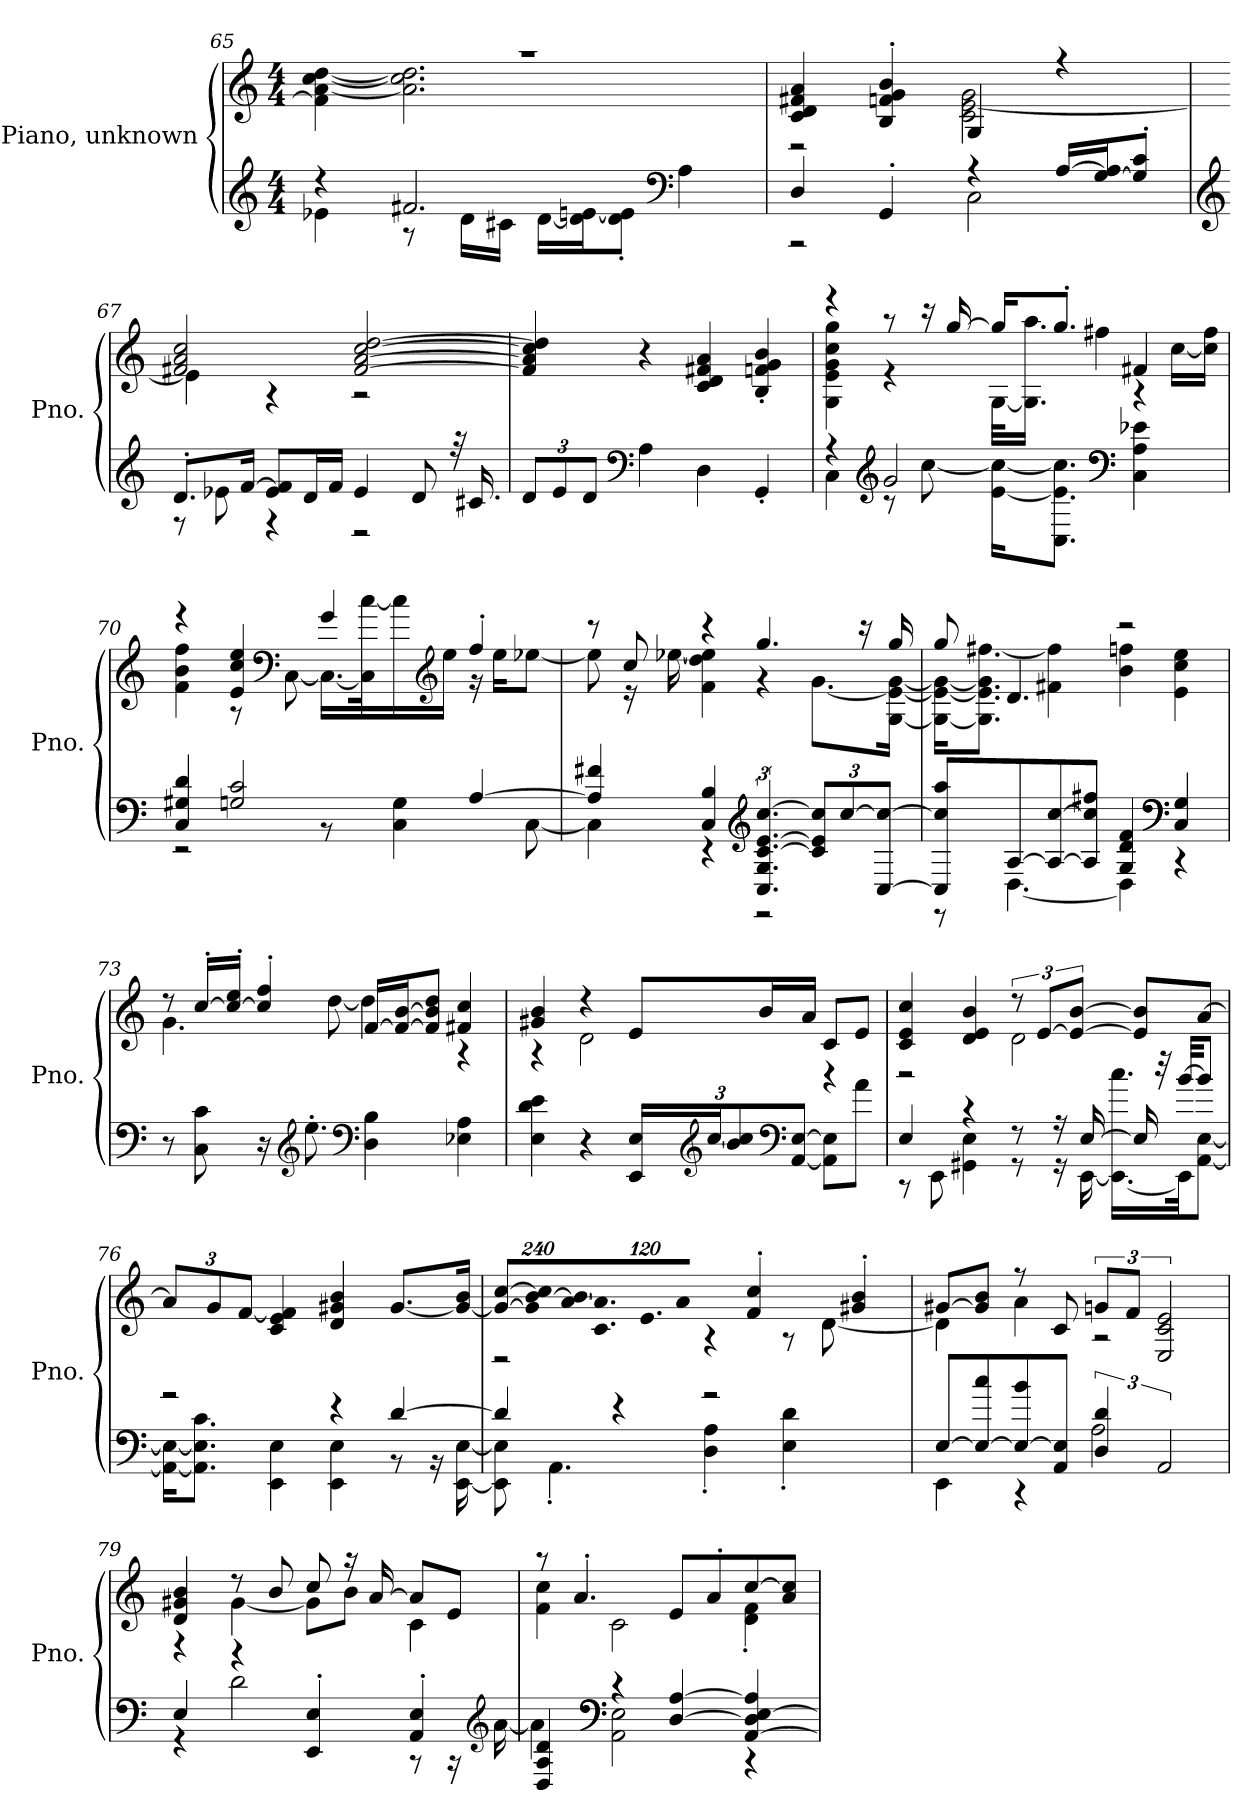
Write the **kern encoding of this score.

**kern	**kern
*part1	*part1
*staff2	*staff1
*I"Piano, unknown	*
*I'Pno.	*
!!LO:LB:g=z
*clefG2	*clefG2
*k[]	*k[]
*M4/4	*M4/4
=65	=65
*^	*^
4r	4e-X\	1r	4f#\] [4a\ [4cc\ [4dd\
2.f#X/	8r	.	2.a\] 2.cc\] 2.dd\]
.	16d\LL	.	.
.	16c#X\JJ	.	.
.	[16d\LL	.	.
.	16d\] [16en\J	.	.
.	8d\' 8e\]'J	.	.
*clefF4	*	*	*
.	4A\	.	.
=66	=66	=66	=66
4D/	2r	4c/ 4d/ 4f#X/ 4a/	2r
4GG'/	.	4B/' 4fn/' 4g/' 4b/'	.
4r	2C\	4G/	2c\ [2e\ 2g\
[16A/LL	.	4r	.
[16G/ 16A/]J	.	.	.
8G/]' 8c/'J	.	.	.
=67	=67	=67	=67
*clefG2	*	*	*
8.d'/L	8r	2f#X/ 2a/ 2cc/	4e\]
.	8e-X\	.	.
[16f/Jk	.	.	.
8e-/ 8f/]L	4r	.	4r
16d/L	.	.	.
16f/JJ	.	.	.
4e-/	2r	[2f#/ [2a/ [2cc/ [2dd/	2r
8d/	.	.	.
32r	.	.	.
16.c#X/	.	.	.
*v	*v	*	*
*	*v	*v
!!LO:LB:g=z
=68	=68
*Xbrackettup	*
12d/L	4f#/] 4a/] 4cc/] 4dd/]
12e/	.
12d/J	.
*clefF4	*
4A\	4r
4D\	4c/ 4d/ 4f#X/ 4a/
4GG'/	4B/' 4fn/' 4g/' 4b/'
=69	=69
*^	*^
4r	4C\	4r	4G\ 4e\ 4g\ 4cc\ 4gg\
*clefG2	*	*	*
2g/	8r	8r	4r
.	[8cc\	16r	.
.	.	[16gg/	.
.	[16e\ 16cc\_KL	16gg/KL]	[32G\KLL
.	.	.	16.G\] 16.aa\JJ
.	8.C\ 8.e\] 8.cc\]J	8.gg'/J	.
.	.	.	4ff#X\
*clefF4	*	*	*
4r	4C\ 4A\ 4e-X\	4f#X/	.
.	.	.	[16cc\LL
.	.	.	16cc\] 16ff#\JJ
!!LO:LB:g=z	!!
=70	=70	=70	=70
4C/ 4G#X/ 4d/	2r	4r	4f\ 4b\ 4ff\
2Gn/ 2c/	.	4e/ 4cc/ 4ee/	8r
*	*	*clefF4	*
.	.	.	[8C\
.	8r	4g/	16.C\LL_
.	.	.	32C\] [32cc\K
.	4C\ 4G\	.	16cc\]
*	*	*clefG2	*
.	.	.	16ee\JJ
[4A/	.	4ff'/	16r
.	.	.	16ee\KL
.	[8C\	.	[8ee-X\J
=71	=71	=71	=71
4A/] 4f#X/	4C\]	8r	8ee-\]
.	.	8cc/	16r
.	.	.	[16ee-X\
4C/ 4B/	4r	4r	4f\ 4dd\ 4ee-\]
*clefG2	*	*	*
*brackettup	*	*	*
6.C/ 6.G/ [6.c/ [6.e/ [6.cc/	2r	4.gg/	4r
12c/] 12e/] 12cc/]L	.	.	[8.g\L
[12cc/	.	.	.
.	.	16r	.
[12C/ 12cc/_J	.	.	.
.	.	16gg/	[16G\ [16e\ 16g\_Jk
!!LO:PB:g=z	!!
=72	=72	=72	=72
8C/] 8cc/] 8aa/L	8r	8gg/	16G\_ 16e\_ 16g\_KL
.	.	.	8.G\] 8.e\] 8.g\] [8.ff#X\J
[8A/	[4.D\	4.d/	.
8A/_ [8cc/	.	.	4f#X\ 4ff#\]
8A/] 8cc/] 8ff#X/J	.	.	.
4G/ 4d/ 4f/	4D\]	2r	4b\ 4ffn\
*clefF4	*	*	*
4C/ 4G/	4r	.	4e\ 4cc\ 4ee\
*v	*v	*	*
=73	=73	=73
8r	8r	4.g\
8C\ 8c\	[16cc'/LL	.
.	16cc/_' 16ee/'JJ	.
16r	4cc/]' 4ff/'	.
*clefG2	*	*
8.ee'\	.	.
.	.	[8dd\
*clefF4	*	*
4D\ 4B\	[16f/LL	4dd\]
.	16f/_ [16b/J	.
.	8f/] 8b/] 8dd/J	.
4E-X\ 4A\	4f#X/ 4cc/	4r
=74	=74	=74
4E\ 4d\ 4e\	4g#X/ 4b/	4r
4r	4r	2d\
*Xbrackettup	*	*
24EE/ 24E/LL	8e/L	.
*clefG2	*	*
[24cc/J	.	.
12b/ 12cc/]	.	.
.	16b/L	.
*clefF4	*	*
[12AA/ [12E/J	.	.
.	16a/JJ	.
8AA\] 8E\]L	8c/L	4r
8a\J	8e/J	.
!!LO:LB:g=z	!!
=75	=75	=75
*^	*	*
4E/	8r	4c/ 4e/ 4cc/	2r
.	8EE\	.	.
4r	4GG#X\ 4E\	4d/ 4e/ 4b/	.
8r	8r	12r	2d\
.	.	[12e/L	.
16r	16r	.	.
.	.	12e/_ [12b/J	.
[16E/	[16EE\	.	.
16E/]	16.EE\_ 16.cc\LL	8e/] 8b/]L	.
32r	.	.	.
[32b/KKL	32EE\JK]	.	.
8b/J]	[8AA\ [8E\J	[8a/J	.
*	*	*v	*v
=76	=76	=76
*	*	*Xbrackettup
2r	16AA\_ 16E\_KL	12a/L]
.	8.AA\] 8.E\] 8.c\J	.
.	.	12g/
.	.	[12f/J
.	4EE\ 4E\	4c/ 4e/ 4f/]
4r	4EE\ 4E\	4d/ 4g#X/ 4b/
[4d/	8r	[8.g#/L
.	16r	.
.	[16EE\ [16E\	16g#/_ 16b/Jk
=77	=77	=77
!	!	!LO:N:vis=16
*	*	*^
4d/]	8EE\] 8E\]	1920%137g#/_ [1920%137cc/LL	2r
!	!	!LO:N:vis=16	!
.	.	1920%137g#/] [1920%137b/ 1920%137cc/]	.
.	4.AA'\	.	.
!	!	!LO:N:vis=16	!
.	.	[1920%137a/ 1920%137b/]	.
!	!	!LO:N:vis=16.	!
.	.	960%103c/ 960%103a/]	.
4r	.	.	.
!	!	!LO:N:vis=16.	!
.	.	960%103e/	.
!	!	!LO:N:vis=16	!
.	.	1920%137a/JJ	.
2r	4D\' 4A\'	4f/' 4cc/'	4r
.	4E\' 4d\'	4g#X/' 4b/'	8r
.	.	.	[8d\
!!LO:LB:g=z	!!
=78	=78	=78	=78
[8E/L	4EE\	[8g#X/L	4d\]
8E/_ 8cc/	.	8g#/] 8b/J	.
8E/_ 8b/	4r	8r	4a\
8AA/ 8E/]J	.	8c/	.
*brackettup	*	*brackettup	*
6D/ 6d/	2A\	12gn/L	2r
.	.	12f/J	.
3AA/	.	3E/ 3c/ 3e/	.
=79	=79	=79	=79
4E/	4r	4d/ 4g#X/ 4b/	4r
4r	2d\	8r	[4g#\
.	.	8b/	.
4EE/' 4E/'	.	8cc/	8g#\L]
.	.	16r	8b\J
.	.	[16a/	.
4AA/' 4E/'	8r	8a/L]	4c\
.	16r	8e/J	.
*clefG2	*	*	*
.	[16a\	.	.
=80	=80	=80	=80
4D/ 4A/ 4d/	4a\]	8r	4f\ 4cc\
.	.	4.a'/	.
*clefF4	*	*	*
4r	2AA\ 2E\	.	2c\
[4D/ [4A/	.	8e/L	.
.	.	8a'/	.
[4AA/ 4D/] [4E/ 4A/]	4r	[8cc/	4d\' 4f\'
.	.	8a/ 8cc/]J	.
*v	*v	*	*
*	*v	*v
=	=
*-	*-
